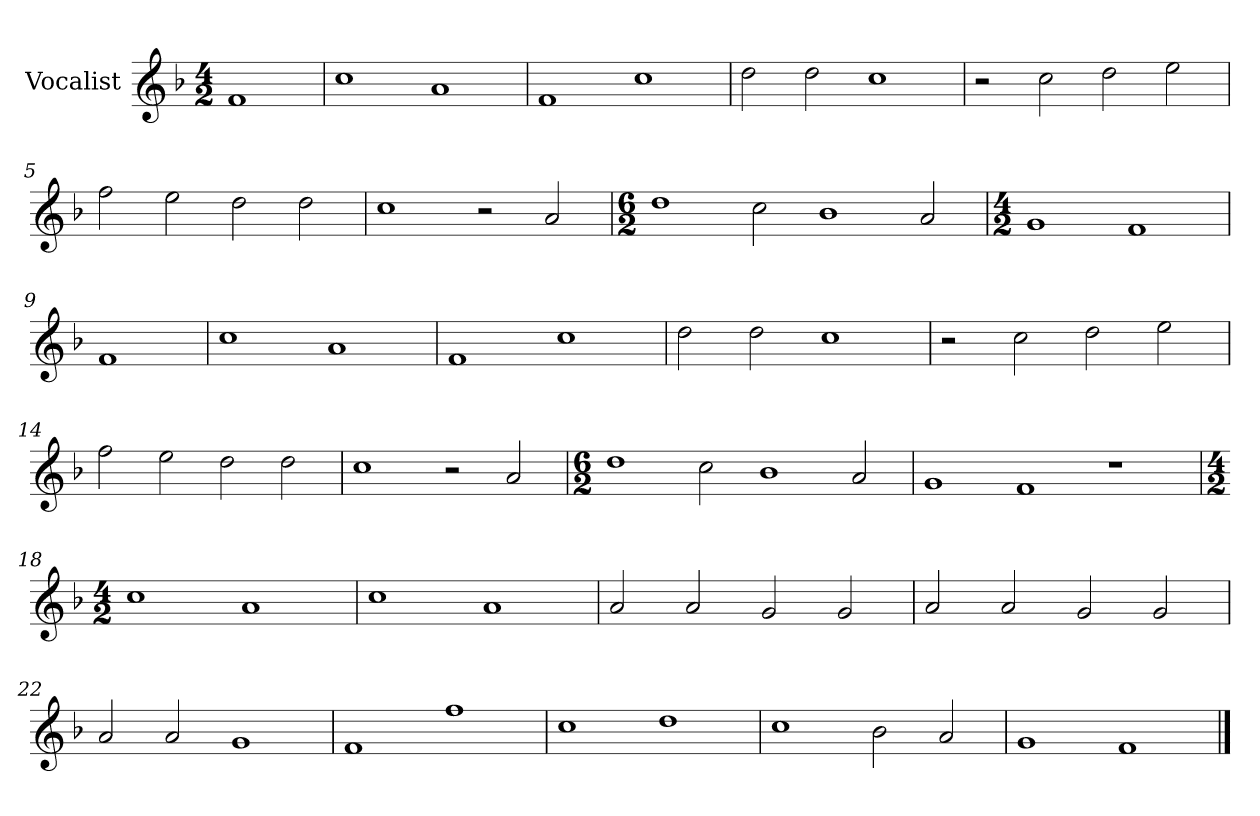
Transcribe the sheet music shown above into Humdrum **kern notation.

**kern
*part1
*staff1
*I"Vocalist
*k[b-]
*F:
*M4/2
=
1f
=1
1cc
1a
=2
1f
1cc
=3
2dd
2dd
1cc
=4
2r
2cc
2dd
2ee
=5
2ff
2ee
2dd
2dd
=6
1cc
2r
2a
=7
*M6/2
1dd
2cc
1b-
2a
=8
*M4/2
1g
1f
=9
1f
=10
1cc
1a
=11
1f
1cc
=12
2dd
2dd
1cc
=13
2r
2cc
2dd
2ee
=14
2ff
2ee
2dd
2dd
=15
1cc
2r
2a
=16
*M6/2
1dd
2cc
1b-
2a
=17
1g
1f
1r
=18
*M4/2
1cc
1a
=19
1cc
1a
=20
2a
2a
2g
2g
=21
2a
2a
2g
2g
=22
2a
2a
1g
=23
1f
1ff
=24
1cc
1dd
=25
1cc
2b-
2a
=26
1g
1f
==
*-
